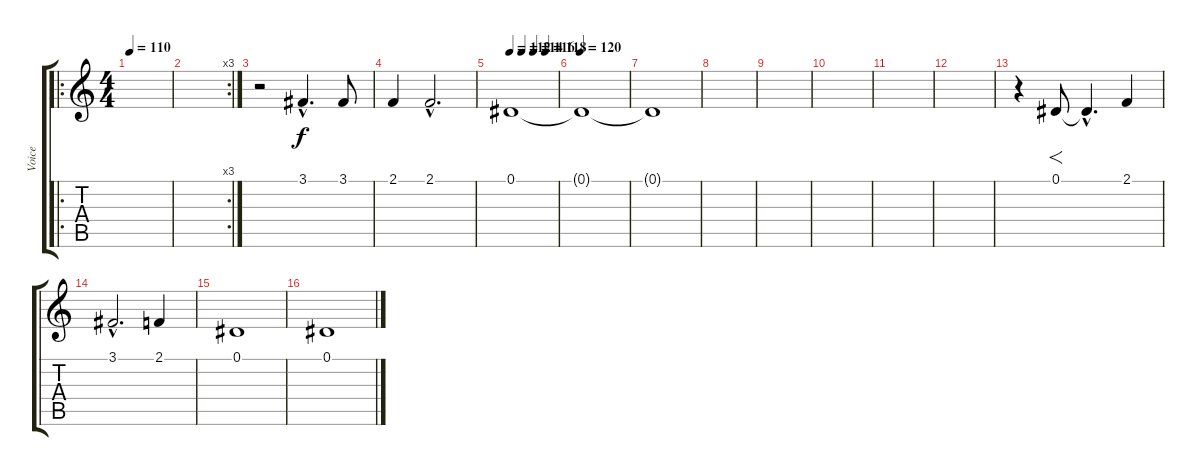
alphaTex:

\track ("Voice" "Voice") {instrument choiraahs}
\staff {score tabs}
\tuning (Eb4 Bb3 Gb3 Db3 Ab2 Eb2) {hide}
\ro
\ts (4 4)
\tempo 110
\clef g2
\ks c
|
\rc 3
|
r.2 3.1{hac}.4{d} 3.1.8 |
2.1.4 2.1{hac}.2{d} |
\tempo 112
\tempo (114 0.25)
\tempo (116 0.5)
\tempo (118 0.75)
0.1.1 |
\tempo 120
0.1{t}.1 |
0.1{t}.1 |
|
|
|
|
|
r.4 0.1.8{f} 0.1{hac t}.4{d} 2.1.4 |
3.1{hac}.2{d} 2.1.4 |
0.1.1 |
0.1.1
